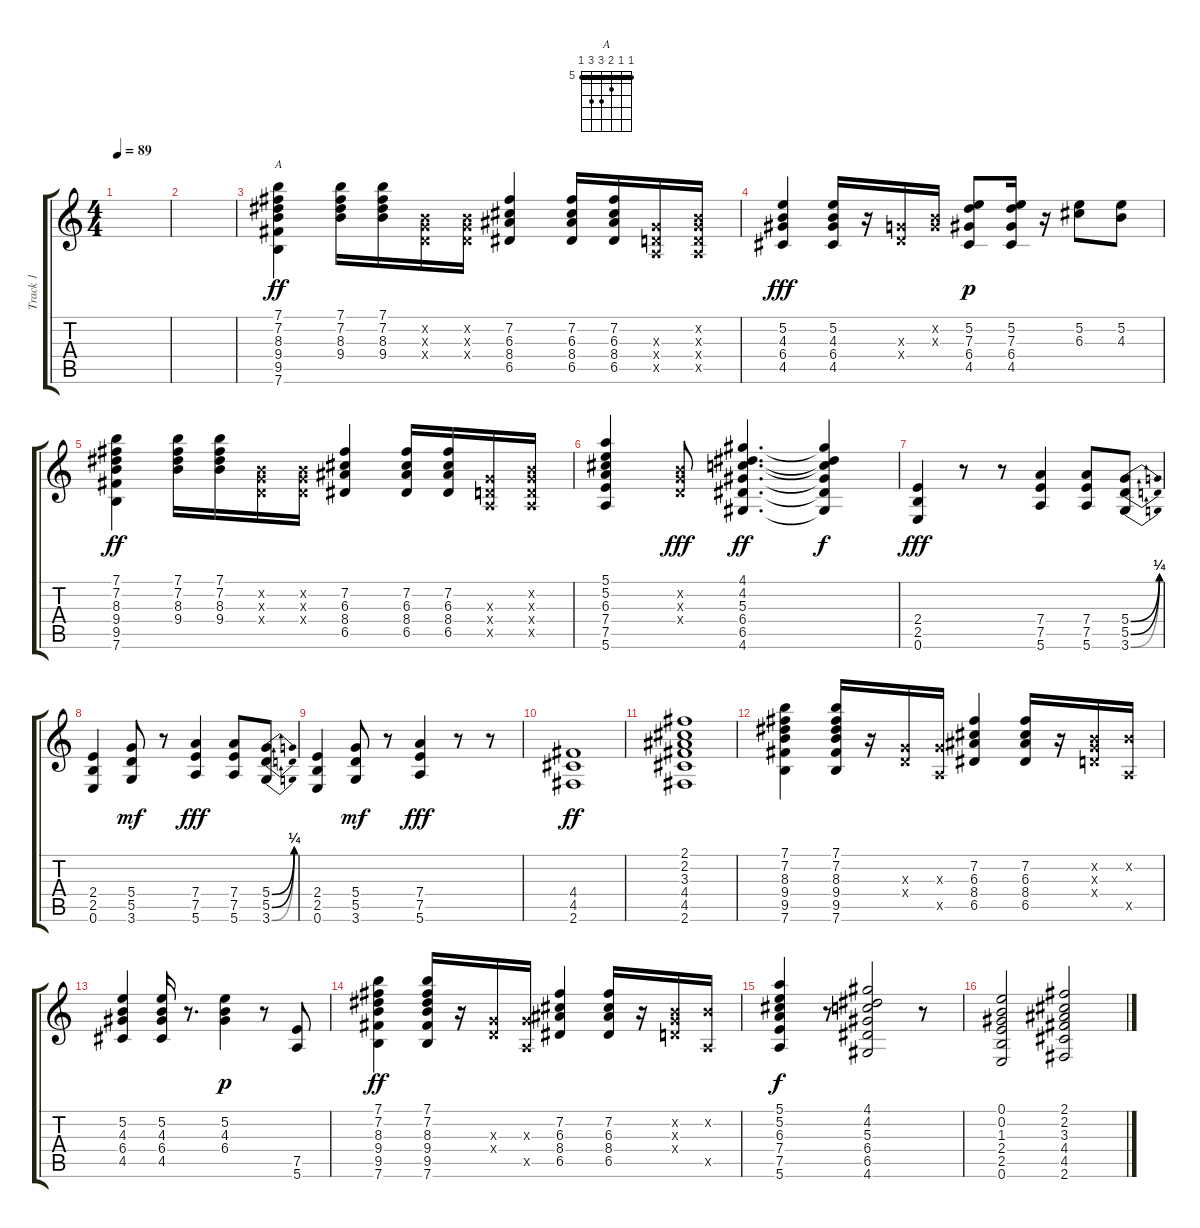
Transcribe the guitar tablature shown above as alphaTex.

\track ("Track 1" "Track 1") {instrument acousticguitarsteel}
\staff {score tabs}
\tuning (E4 B3 G3 D3 A2 E2) {hide}
\chord ("A" 5 5 6 7 7 5) {firstfret 5 barre 5}
\ts (4 4)
\tempo 89
\clef g2
\ks c
|
|
(7.1 7.2 8.3 9.4 9.5 7.6).4{ch "A" dy ff} (7.1 7.2 8.3 9.4).16 (7.1 7.2 8.3 9.4).16 (0.2{x} 0.3{x} 0.4{x}).16 (0.2{x} 0.3{x} 0.4{x}).16 (7.2 6.3 8.4 6.5).4 (7.2 6.3 8.4 6.5).16 (7.2 6.3 8.4 6.5).16 (0.3{x} 0.4{x} 0.5{x}).16 (0.2{x} 0.3{x} 0.4{x} 0.5{x}).16 |
(5.2 4.3 6.4 4.5).4{dy fff} (5.2 4.3 6.4 4.5).16 r.16 (0.3{x} 0.4{x}).16 (0.2{x} 0.3{x}).16 (5.2 7.3 6.4 4.5).8{dy p} (5.2 7.3 6.4 4.5).16 r.16 (5.2 6.3).8 (5.2 4.3).8 |
(7.1 7.2 8.3 9.4 9.5 7.6).4{dy ff} (7.1 7.2 8.3 9.4).16 (7.1 7.2 8.3 9.4).16 (0.2{x} 0.3{x} 0.4{x}).16 (0.2{x} 0.3{x} 0.4{x}).16 (7.2 6.3 8.4 6.5).4 (7.2 6.3 8.4 6.5).16 (7.2 6.3 8.4 6.5).16 (0.3{x} 0.4{x} 0.5{x}).16 (0.2{x} 0.3{x} 0.4{x} 0.5{x}).16 |
(5.1 5.2 6.3 7.4 7.5 5.6).4 (0.2{x} 0.3{x} 0.4{x}).8{dy fff} (4.1 4.2 5.3 6.4 6.5 4.6).4{d dy ff} (4.1{t} 4.2{t} 5.3{t} 6.4{t} 6.5{t} 4.6{t}).4{dy f} |
(2.4 2.5 0.6).4{dy fff} r.8 r.8 (7.4 7.5 5.6).4 (7.4 7.5 5.6).8 (5.4{be (bend 0 0 60 1)} 5.5{be (bend 0 0 60 1)} 3.6{be (bend 0 0 60 1)}).8 |
(2.4 2.5 0.6).4 (5.4 5.5 3.6).8{dy mf} r.8 (7.4 7.5 5.6).4{dy fff} (7.4 7.5 5.6).8 (5.4{be (bend 0 0 60 1)} 5.5{be (bend 0 0 60 1)} 3.6{be (bend 0 0 60 1)}).8 |
(2.4 2.5 0.6).4 (5.4 5.5 3.6).8{dy mf} r.8 (7.4 7.5 5.6).4{dy fff} r.8 r.8 |
(4.4 4.5 2.6).1{dy ff} |
(2.1 2.2 3.3 4.4 4.5 2.6).1 |
(7.1 7.2 8.3 9.4 9.5 7.6).4 (7.1 7.2 8.3 9.4 9.5 7.6).16 r.16 (0.3{x} 0.4{x}).16 (0.3{x} 0.5{x}).16 (7.2 6.3 8.4 6.5).4 (7.2 6.3 8.4 6.5).16 r.16 (0.2{x} 0.3{x} 0.4{x}).16 (0.2{x} 0.5{x}).16 |
(5.2 4.3 6.4 4.5).4 (5.2 4.3 6.4 4.5).16 r.8{d} (5.2 4.3 6.4).4{dy p} r.8 (7.5 5.6).8 |
(7.1 7.2 8.3 9.4 9.5 7.6).4{dy ff} (7.1 7.2 8.3 9.4 9.5 7.6).16 r.16 (0.3{x} 0.4{x}).16 (0.3{x} 0.5{x}).16 (7.2 6.3 8.4 6.5).4 (7.2 6.3 8.4 6.5).16 r.16 (0.2{x} 0.3{x} 0.4{x}).16 (0.2{x} 0.5{x}).16 |
(5.1 5.2 6.3 7.4 7.5 5.6).4{dy f} r.8 (4.1 4.2 5.3 6.4 6.5 4.6).2 r.8 |
(0.1 0.2 1.3 2.4 2.5 0.6).2 (2.1 2.2 3.3 4.4 4.5 2.6).2
